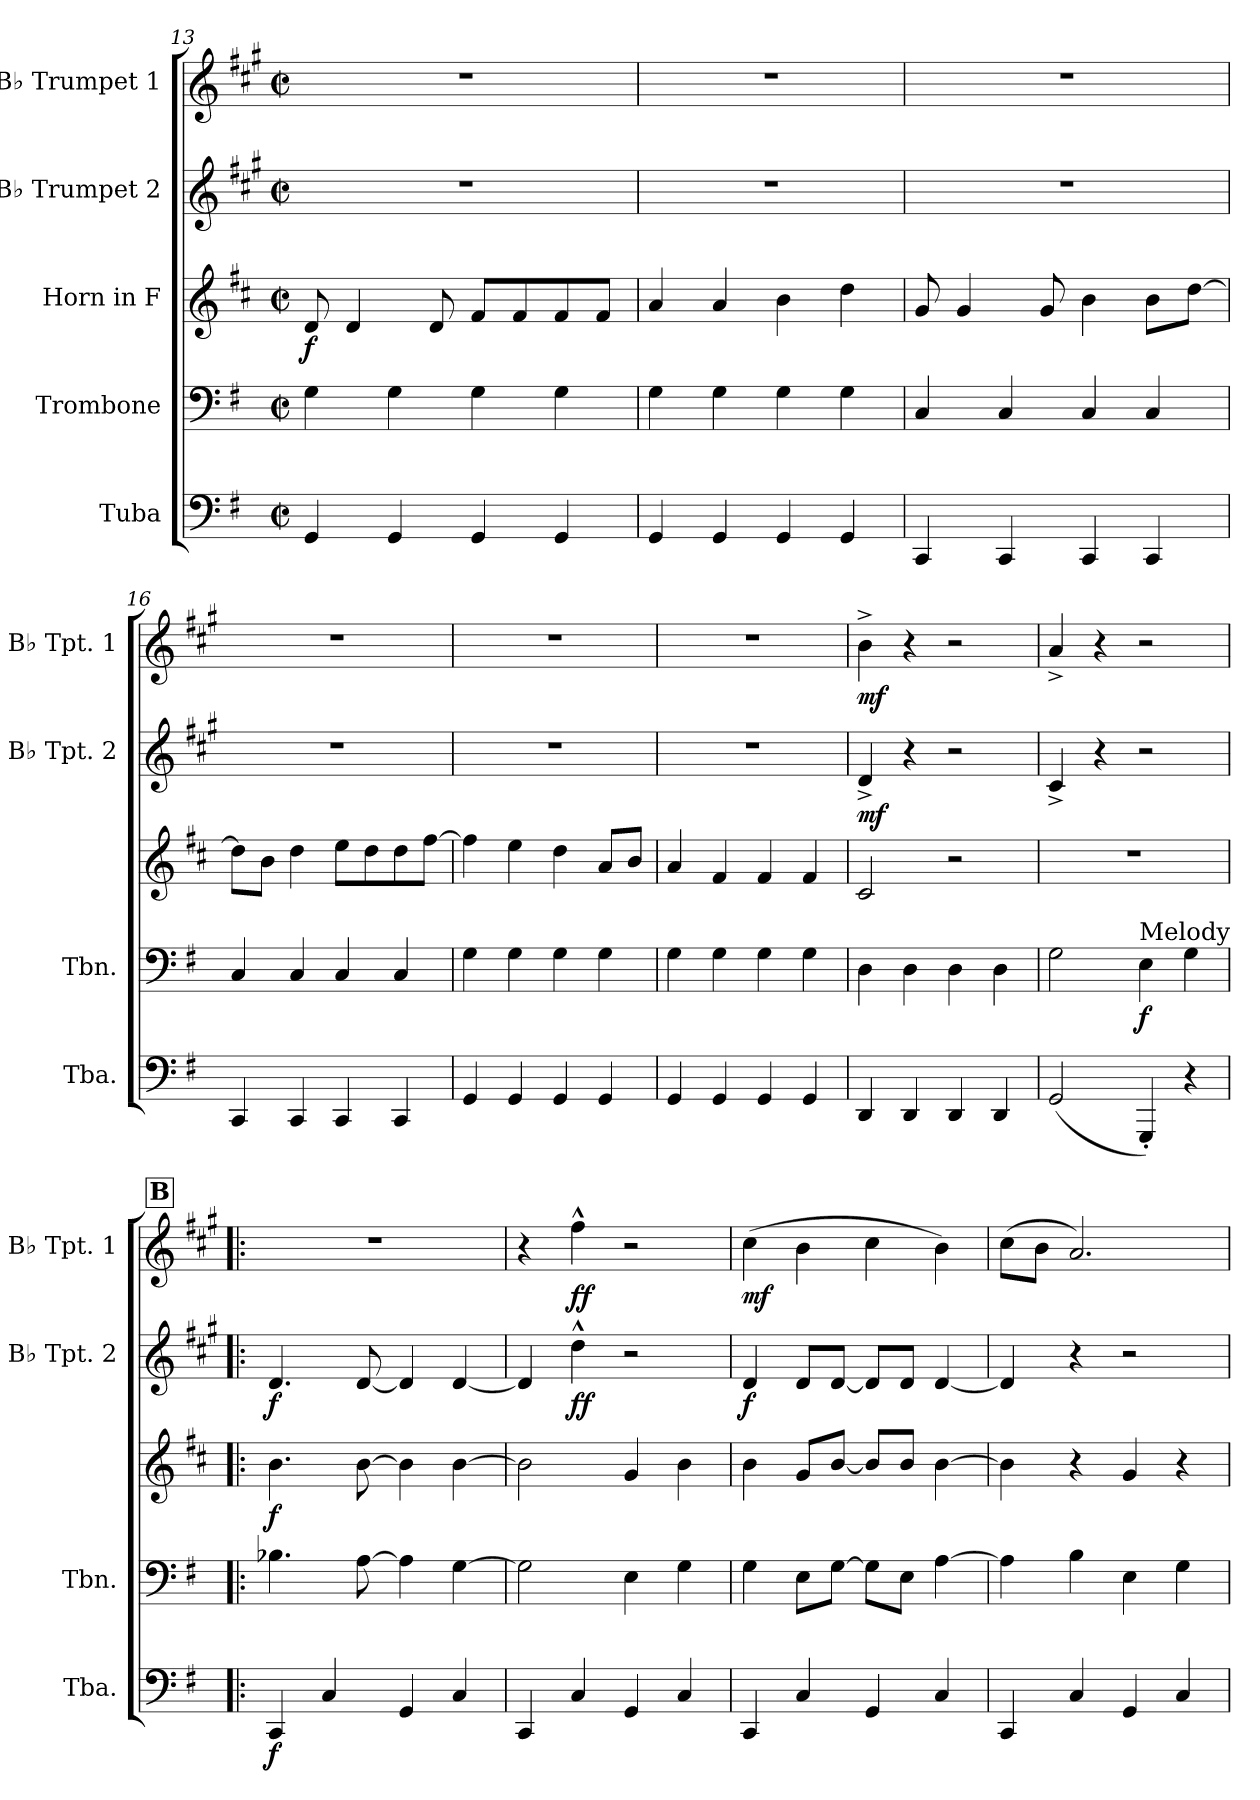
**kern	**dynam	**kern	**dynam	**kern	**dynam	**kern	**dynam	**kern	**dynam
*part5	*part5	*part4	*part4	*part3	*part3	*part2	*part2	*part1	*part1
*staff5	*staff5	*staff4	*staff4	*staff3	*staff3	*staff2	*staff2	*staff1	*staff1
*I"Tuba	*	*I"Trombone	*	*I"Horn in F	*	*I"B♭ Trumpet 2	*	*I"B♭ Trumpet 1	*
*I'Tba.	*	*I'Tbn.	*	*	*	*I'B♭ Tpt. 2	*	*I'B♭ Tpt. 1	*
!!LO:PB:g=z
*clefF4	*	*clefF4	*	*clefG2	*	*clefG2	*	*clefG2	*
*	*	*	*	*ITrd4c7	*	*ITrd1c2	*	*ITrd1c2	*
*k[f#]	*	*k[f#]	*	*k[f#]	*	*k[f#]	*	*k[f#]	*
*M2/2	*	*M2/2	*	*M2/2	*	*M2/2	*	*M2/2	*
*met(c|)	*	*met(c|)	*	*met(c|)	*	*met(c|)	*	*met(c|)	*
=13	=13	=13	=13	=13	=13	=13	=13	=13	=13
!	!	!	!	!	!LO:DY:b	!	!	!	!
4GG/	.	4G\	.	8G/	f	1r	.	1r	.
.	.	.	.	4G/	.	.	.	.	.
4GG/	.	4G\	.	.	.	.	.	.	.
.	.	.	.	8G/	.	.	.	.	.
4GG/	.	4G\	.	8B/L	.	.	.	.	.
.	.	.	.	8B/	.	.	.	.	.
4GG/	.	4G\	.	8B/	.	.	.	.	.
.	.	.	.	8B/J	.	.	.	.	.
=14	=14	=14	=14	=14	=14	=14	=14	=14	=14
4GG/	.	4G\	.	4d/	.	1r	.	1r	.
4GG/	.	4G\	.	4d/	.	.	.	.	.
4GG/	.	4G\	.	4e\	.	.	.	.	.
4GG/	.	4G\	.	4g\	.	.	.	.	.
=15	=15	=15	=15	=15	=15	=15	=15	=15	=15
4CC/	.	4C/	.	8c/	.	1r	.	1r	.
.	.	.	.	4c/	.	.	.	.	.
4CC/	.	4C/	.	.	.	.	.	.	.
.	.	.	.	8c/	.	.	.	.	.
4CC/	.	4C/	.	4e\	.	.	.	.	.
4CC/	.	4C/	.	8e\L	.	.	.	.	.
.	.	.	.	[8g\J	.	.	.	.	.
=16	=16	=16	=16	=16	=16	=16	=16	=16	=16
4CC/	.	4C/	.	8g\L]	.	1r	.	1r	.
.	.	.	.	8e\J	.	.	.	.	.
4CC/	.	4C/	.	4g\	.	.	.	.	.
4CC/	.	4C/	.	8a\L	.	.	.	.	.
.	.	.	.	8g\	.	.	.	.	.
4CC/	.	4C/	.	8g\	.	.	.	.	.
.	.	.	.	[8b\J	.	.	.	.	.
=17	=17	=17	=17	=17	=17	=17	=17	=17	=17
4GG/	.	4G\	.	4b\]	.	1r	.	1r	.
4GG/	.	4G\	.	4a\	.	.	.	.	.
4GG/	.	4G\	.	4g\	.	.	.	.	.
4GG/	.	4G\	.	8d/L	.	.	.	.	.
.	.	.	.	8e/J	.	.	.	.	.
=18	=18	=18	=18	=18	=18	=18	=18	=18	=18
4GG/	.	4G\	.	4d/	.	1r	.	1r	.
4GG/	.	4G\	.	4B/	.	.	.	.	.
4GG/	.	4G\	.	4B/	.	.	.	.	.
4GG/	.	4G\	.	4B/	.	.	.	.	.
!!LO:LB:g=z
=19	=19	=19	=19	=19	=19	=19	=19	=19	=19
!	!	!	!	!	!	!	!LO:DY:b	!	!LO:DY:b
4DD/	.	4D\	.	2F#/	.	4c^/	mf	4a^\	mf
4DD/	.	4D\	.	.	.	4r	.	4r	.
4DD/	.	4D\	.	2r	.	2r	.	2r	.
4DD/	.	4D\	.	.	.	.	.	.	.
=20	=20	=20	=20	=20	=20	=20	=20	=20	=20
(2GG/	.	2G\	.	1r	.	4B^/	.	4g^/	.
.	.	.	.	.	.	4r	.	4r	.
!	!	!LO:TX:a:t=Melody	!	!	!	!	!	!	!
!	!	!	!LO:DY:b	!	!	!	!	!	!
4GGG'/)	.	4E\	f	.	.	2r	.	2r	.
4r	.	4G\	.	.	.	.	.	.	.
!!LO:REH:place=s1:a:B:fs=14:t=B
=21!|:	=21!|:	=21!|:	=21!|:	=21!|:	=21!|:	=21!|:	=21!|:	=21!|:	=21!|:
!	!LO:DY:b	!	!	!	!LO:DY:b	!	!LO:DY:b	!	!
4CC/	f	4.B-X\	.	4.e\	f	4.c/	f	1r	.
4C/	.	.	.	.	.	.	.	.	.
.	.	[8A\	.	[8e\	.	[8c/	.	.	.
4GG/	.	4A\]	.	4e\]	.	4c/]	.	.	.
4C/	.	[4G\	.	[4e\	.	[4c/	.	.	.
=22	=22	=22	=22	=22	=22	=22	=22	=22	=22
4CC/	.	2G\]	.	2e\]	.	4c/]	.	4r	.
!	!	!	!	!	!	!	!LO:DY:b	!	!LO:DY:b
4C/	.	.	.	.	.	4cc^^\	ff	4ee^^\	ff
4GG/	.	4E\	.	4c/	.	2r	.	2r	.
4C/	.	4G\	.	4e\	.	.	.	.	.
=23	=23	=23	=23	=23	=23	=23	=23	=23	=23
!	!	!	!	!	!	!	!LO:DY:b	!	!LO:DY:b
4CC/	.	4G\	.	4e\	.	4c/	f	(4b\	mf
4C/	.	8E\L	.	8c/L	.	8c/L	.	4a\	.
.	.	[8G\J	.	[8e/J	.	[8c/J	.	.	.
4GG/	.	8G\L]	.	8e/L]	.	8c/L]	.	4b\	.
.	.	8E\J	.	8e/J	.	8c/J	.	.	.
4C/	.	[4A\	.	[4e\	.	[4c/	.	4a\)	.
=24	=24	=24	=24	=24	=24	=24	=24	=24	=24
4CC/	.	4A\]	.	4e\]	.	4c/]	.	(8b\L	.
.	.	.	.	.	.	.	.	8a\J	.
4C/	.	4B\	.	4r	.	4r	.	2.g/)	.
4GG/	.	4E\	.	4c/	.	2r	.	.	.
4C/	.	4G\	.	4r	.	.	.	.	.
=	=	=	=	=	=	=	=	=	=
*-	*-	*-	*-	*-	*-	*-	*-	*-	*-
